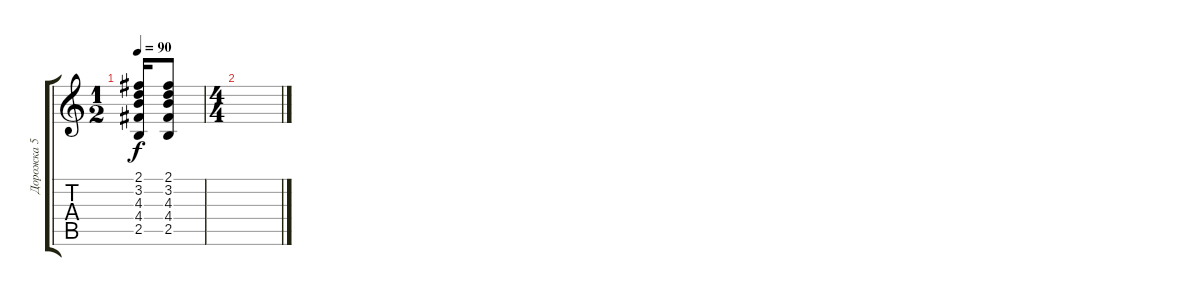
\track ("Дорожка 5" "Дорожка 5") {instrument acousticguitarsteel}
\staff {score tabs}
\tuning (E4 B3 G3 D3 A2 E2) {hide}
\ts (1 2)
\tempo 90
\clef g2
\ks c
(2.1 3.2 4.3 4.4 2.5).16{dy f} (2.1 3.2 4.3 4.4 2.5).8 |
\ts (4 4)
